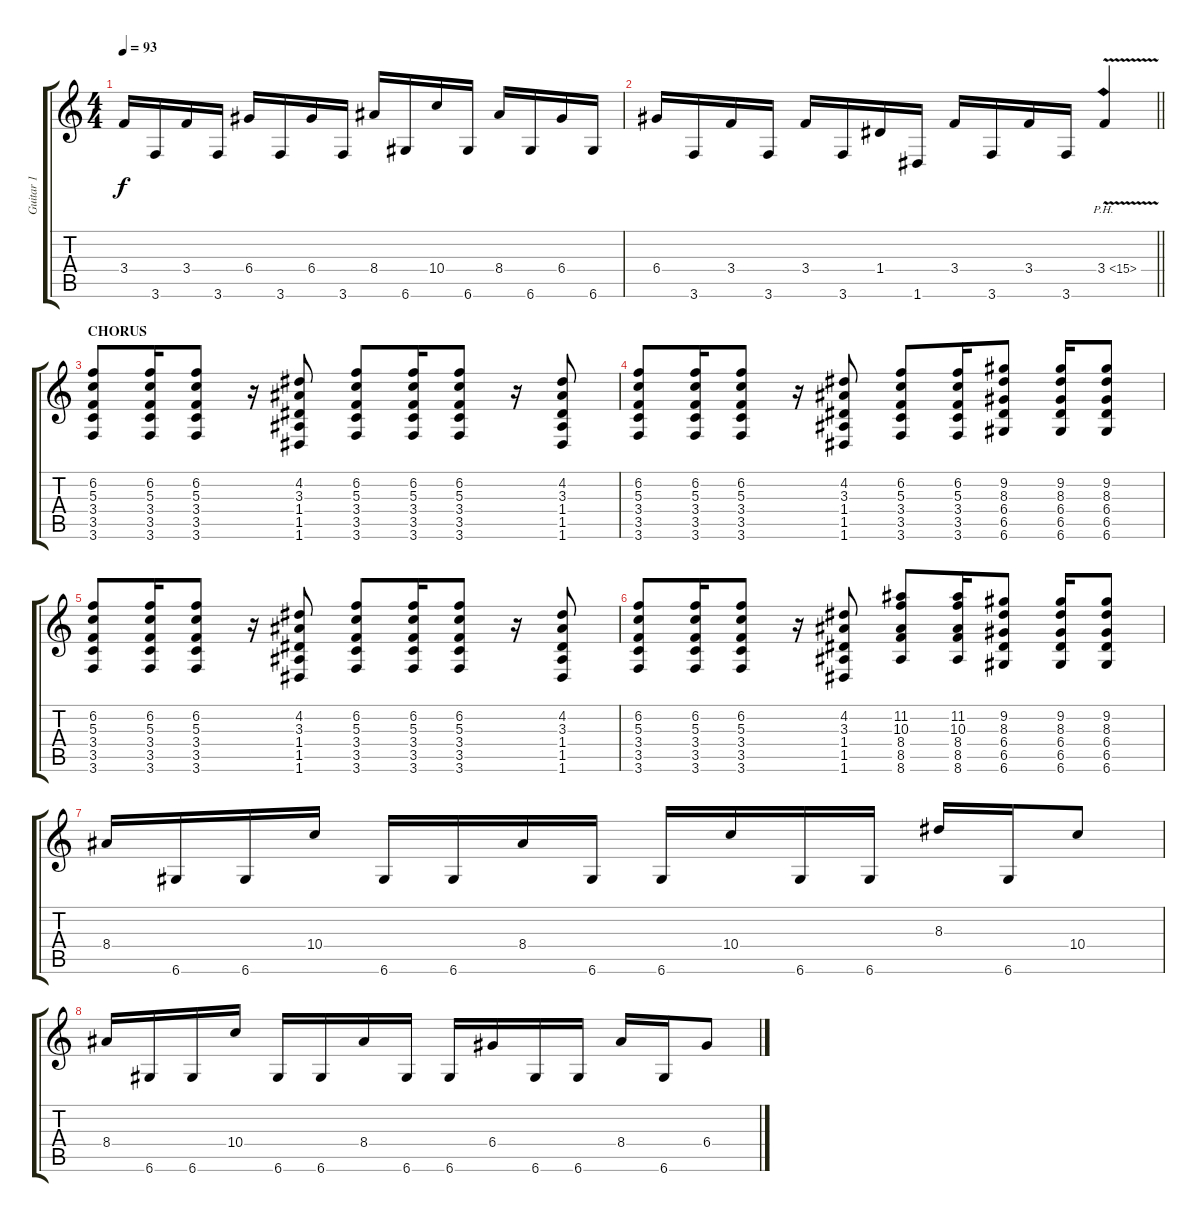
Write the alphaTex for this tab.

\track ("Guitar 1" "Guitar 1") {instrument distortionguitar}
\staff {score tabs}
\tuning (E4 B3 G3 D3 A2 D2) {hide}
\ts (4 4)
\tempo 93
\clef g2
\ks c
3.4.16{dy f} 3.6.16 3.4.16 3.6.16 6.4.16 3.6.16 6.4.16 3.6.16 8.4.16 6.6.16 10.4.16 6.6.16 8.4.16 6.6.16 6.4.16 6.6.16 |
\barLineRight lightlight
6.4.16 3.6.16 3.4.16 3.6.16 3.4.16 3.6.16 1.4.16 1.6.16 3.4.16 3.6.16 3.4.16 3.6.16 3.4{ph 12 v}.4 |
\section ("" "CHORUS")
(6.2 5.3 3.4 3.5 3.6).8{volume 10 balance 0} (6.2 5.3 3.4 3.5 3.6).16 (6.2 5.3 3.4 3.5 3.6).8 r.16 (4.2 3.3 1.4 1.5 1.6).8 (6.2 5.3 3.4 3.5 3.6).8 (6.2 5.3 3.4 3.5 3.6).16 (6.2 5.3 3.4 3.5 3.6).8 r.16 (4.2 3.3 1.4 1.5 1.6).8 |
(6.2 5.3 3.4 3.5 3.6).8 (6.2 5.3 3.4 3.5 3.6).16 (6.2 5.3 3.4 3.5 3.6).8 r.16 (4.2 3.3 1.4 1.5 1.6).8 (6.2 5.3 3.4 3.5 3.6).8 (6.2 5.3 3.4 3.5 3.6).16 (9.2 8.3 6.4 6.5 6.6).8 (9.2 8.3 6.4 6.5 6.6).16 (9.2 8.3 6.4 6.5 6.6).8 |
(6.2 5.3 3.4 3.5 3.6).8 (6.2 5.3 3.4 3.5 3.6).16 (6.2 5.3 3.4 3.5 3.6).8 r.16 (4.2 3.3 1.4 1.5 1.6).8 (6.2 5.3 3.4 3.5 3.6).8 (6.2 5.3 3.4 3.5 3.6).16 (6.2 5.3 3.4 3.5 3.6).8 r.16 (4.2 3.3 1.4 1.5 1.6).8 |
(6.2 5.3 3.4 3.5 3.6).8 (6.2 5.3 3.4 3.5 3.6).16 (6.2 5.3 3.4 3.5 3.6).8 r.16 (4.2 3.3 1.4 1.5 1.6).8 (11.2 10.3 8.4 8.5 8.6).8 (11.2 10.3 8.4 8.5 8.6).16 (9.2 8.3 6.4 6.5 6.6).8 (9.2 8.3 6.4 6.5 6.6).16 (9.2 8.3 6.4 6.5 6.6).8 |
8.4.16{volume 15} 6.6.16 6.6.16 10.4.16 6.6.16 6.6.16 8.4.16 6.6.16 6.6.16 10.4.16 6.6.16 6.6.16 8.3.16 6.6.16 10.4.8 |
8.4.16 6.6.16 6.6.16 10.4.16 6.6.16 6.6.16 8.4.16 6.6.16 6.6.16 6.4.16 6.6.16 6.6.16 8.4.16 6.6.16 6.4.8
